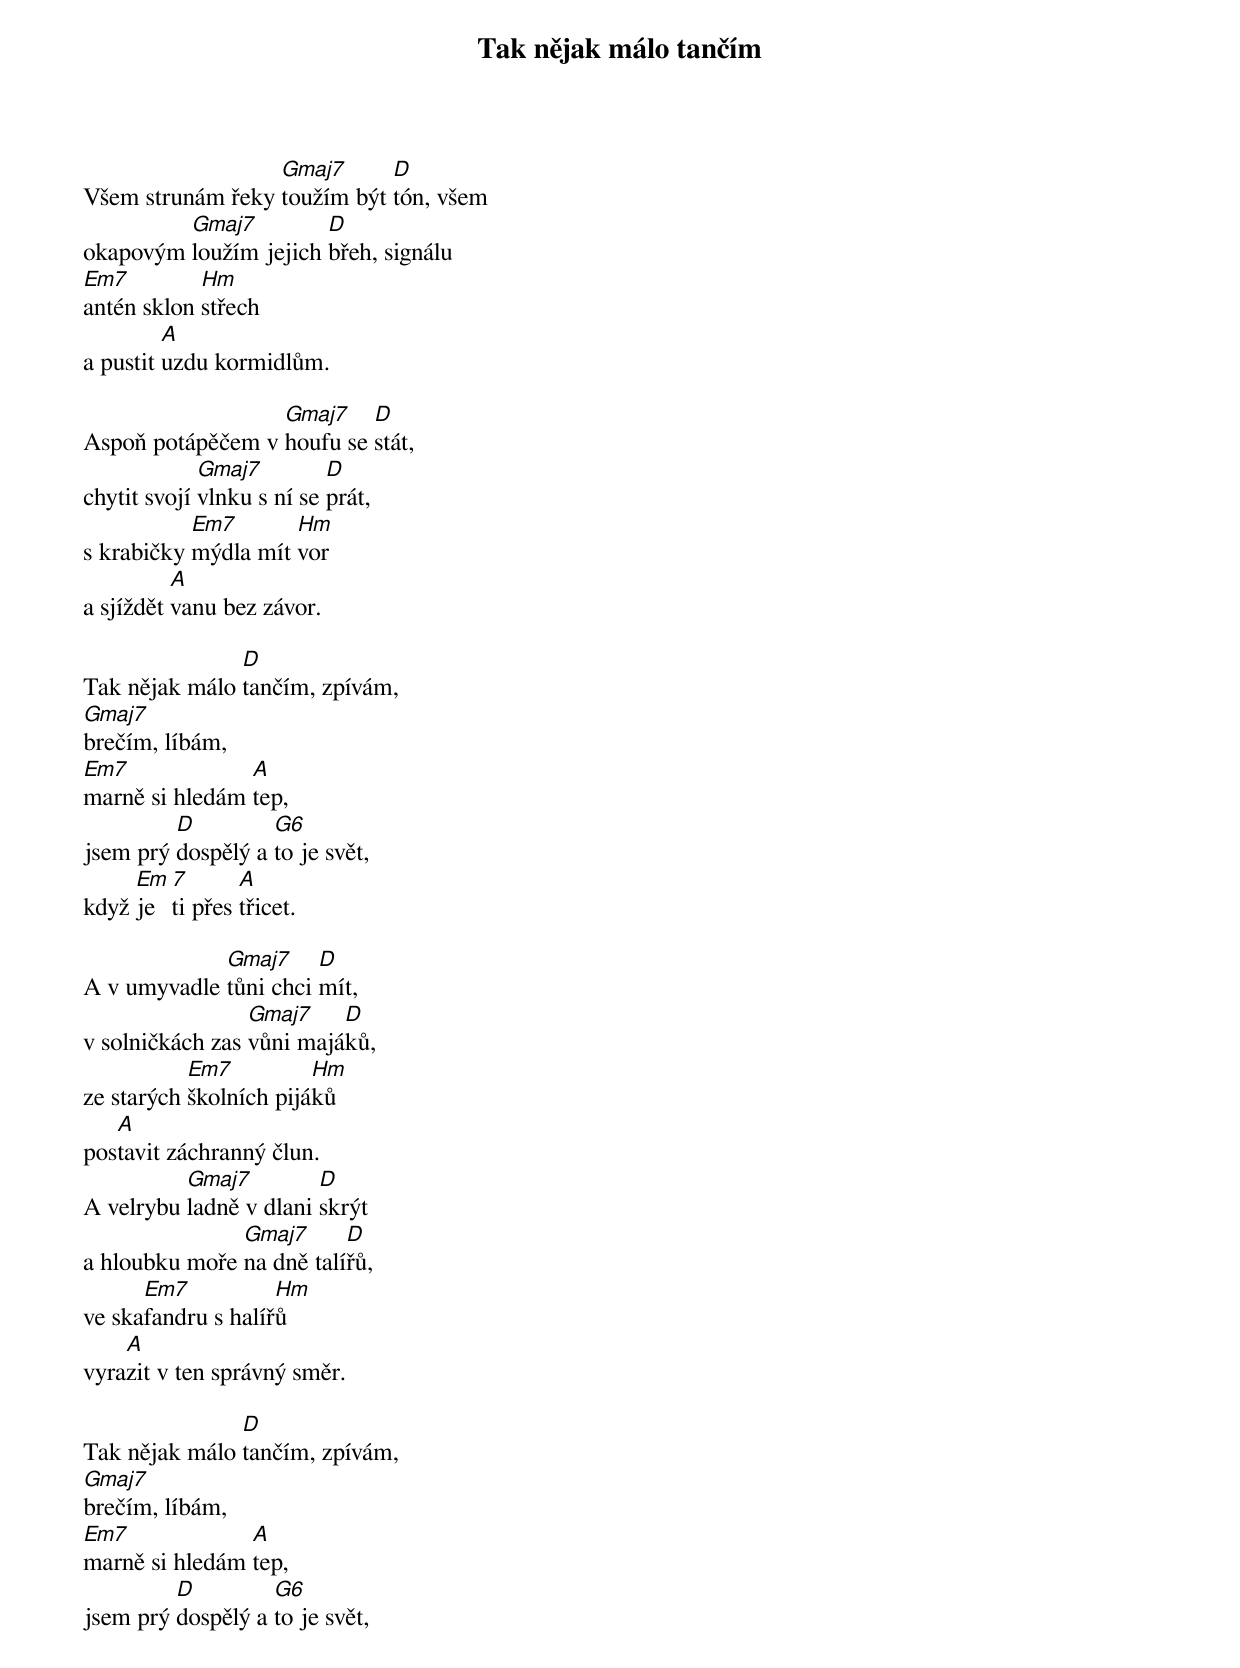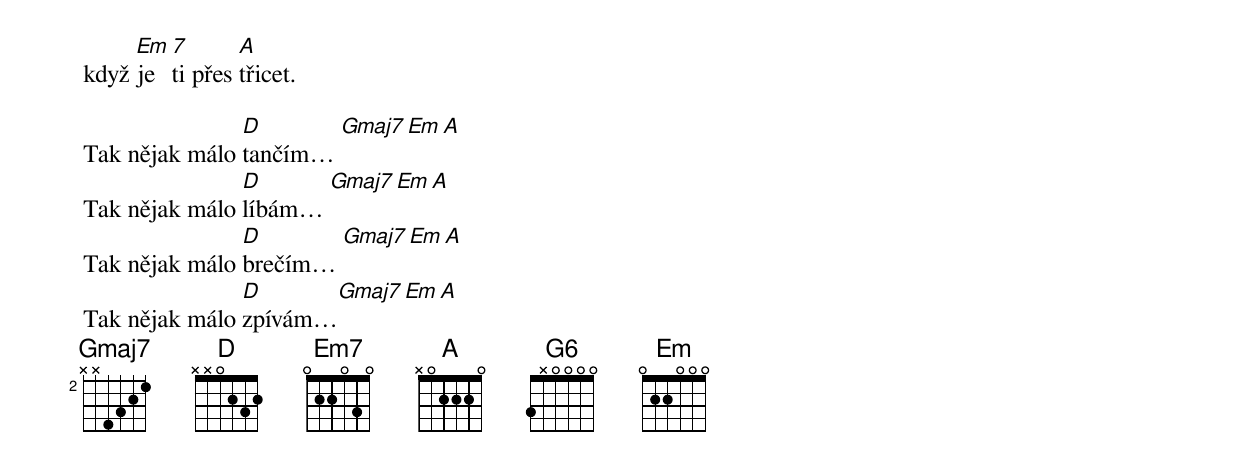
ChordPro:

{title: Tak nějak málo tančím}
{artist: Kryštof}
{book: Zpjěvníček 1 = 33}

Všem strunám řeky [Gmaj7]toužím být [D]tón, všem
okapovým [Gmaj7]loužím jejich [D]břeh, signálu
[Em7]antén sklon [Hm]střech
a pustit [A]uzdu kormidlům.

Aspoň potápěčem v [Gmaj7]houfu se [D]stát,
chytit svojí [Gmaj7]vlnku s ní se [D]prát,
s krabičky [Em7]mýdla mít [Hm]vor
a sjíždět [A]vanu bez závor.

Tak nějak málo [D]tančím, zpívám,
[Gmaj7]brečím, líbám,
[Em7]marně si hledám [A]tep,
jsem prý [D]dospělý a [G6]to je svět,
když [Em]je [7]ti přes [A]třicet.

A v umyvadle [Gmaj7]tůni chci [D]mít,
v solničkách zas [Gmaj7]vůni majá[D]ků,
ze starých [Em7]školních pijá[Hm]ků
pos[A]tavit záchranný člun.
A velrybu [Gmaj7]ladně v dlani [D]skrýt
a hloubku moře [Gmaj7]na dně talí[D]řů,
ve ska[Em7]fandru s halíř[Hm]ů
vyra[A]zit v ten správný směr.

Tak nějak málo [D]tančím, zpívám,
[Gmaj7]brečím, líbám,
[Em7]marně si hledám [A]tep,
jsem prý [D]dospělý a [G6]to je svět,
když [Em]je [7]ti přes [A]třicet.

Tak nějak málo [D]tančím… [Gmaj7][Em][A]
Tak nějak málo [D]líbám… [Gmaj7][Em][A]
Tak nějak málo [D]brečím… [Gmaj7][Em][A]
Tak nějak málo [D]zpívám…[Gmaj7][Em][A]
